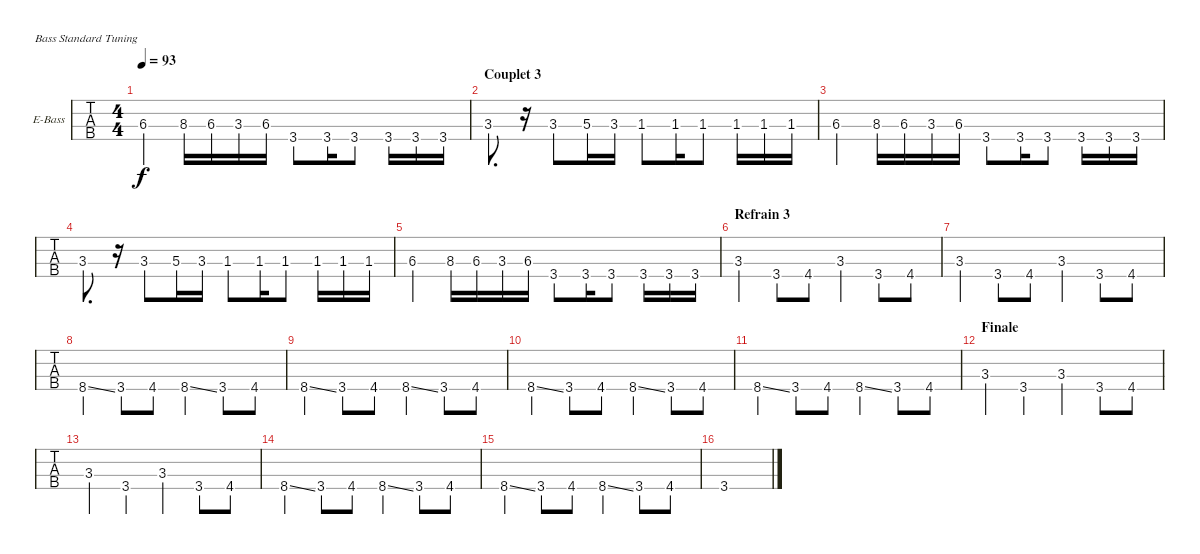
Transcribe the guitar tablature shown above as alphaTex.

\bracketExtendMode groupsimilarinstruments
\firstSystemTrackNameOrientation horizontal
\otherSystemsTrackNameOrientation horizontal
\track ("Basse" "E-Bass") {instrument electricbasspick}
\staff {tabs}
\tuning (G2 D2 A1 E1)
\ts (4 4)
\tempo 93
\clef f4
\ks c
6.3.4{dy f} 8.3.16 6.3.16 3.3.16 6.3.16 3.4.8 3.4.16 3.4.8 3.4.16 3.4.16 3.4.16 |
\section ("" "Couplet 3")
3.3.8{d} r.16 3.3.8 5.3.16 3.3.16 1.3.8 1.3.16 1.3.8 1.3.16 1.3.16 1.3.16 |
6.3.4 8.3.16 6.3.16 3.3.16 6.3.16 3.4.8 3.4.16 3.4.8 3.4.16 3.4.16 3.4.16 |
3.3.8{d} r.16 3.3.8 5.3.16 3.3.16 1.3.8 1.3.16 1.3.8 1.3.16 1.3.16 1.3.16 |
6.3.4 8.3.16 6.3.16 3.3.16 6.3.16 3.4.8 3.4.16 3.4.8 3.4.16 3.4.16 3.4.16 |
\section ("" "Refrain 3")
3.3.4 3.4.8 4.4.8 3.3.4 3.4.8 4.4.8 |
3.3.4 3.4.8 4.4.8 3.3.4 3.4.8 4.4.8 |
8.4{ss}.4 3.4.8 4.4.8 8.4{ss}.4 3.4.8 4.4.8 |
8.4{ss}.4 3.4.8 4.4.8 8.4{ss}.4 3.4.8 4.4.8 |
8.4{ss}.4 3.4.8 4.4.8 8.4{ss}.4 3.4.8 4.4.8 |
8.4{ss}.4 3.4.8 4.4.8 8.4{ss}.4 3.4.8 4.4.8 |
\section ("" "Finale")
3.3.4 3.4.4 3.3.4 3.4.8 4.4.8 |
3.3.4 3.4.4 3.3.4 3.4.8 4.4.8 |
8.4{ss}.4 3.4.8 4.4.8 8.4{ss}.4 3.4.8 4.4.8 |
8.4{ss}.4 3.4.8 4.4.8 8.4{ss}.4 3.4.8 4.4.8 |
3.4.1
